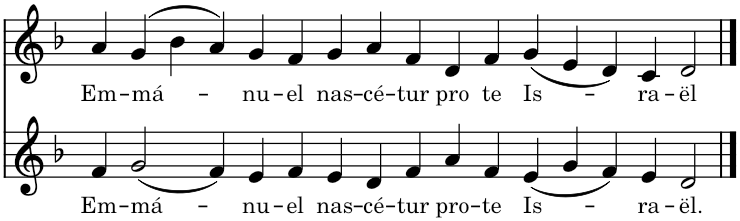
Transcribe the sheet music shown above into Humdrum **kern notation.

**kern	**text	**kern	**text
*part1	*part1	*part1	*part1
*staff2	*staff2	*staff1	*staff1
*I"Voix	*	*	*
!!LO:PB:g=z
*clefG2	*	*clefG2	*
*k[b-]	*	*k[b-]	*
=6	=6	=6	=6
!	!LO:LY:b	!	!LO:LY:b
4f/	Em-	4a/	Em-
!	!LO:LY:b	!	!LO:LY:b
2g/	-má-	(4g/	-má-
.	.	4b-\	.
4f/	.	4a/)	.
!	!LO:LY:b	!	!LO:LY:b
4e/	-nu-	4g/	-nu-
!	!LO:LY:b	!	!LO:LY:b
4f/	-el	4f/	-el
!	!LO:LY:b	!	!LO:LY:b
4e/	nas-	4g/	nas-
!	!LO:LY:b	!	!LO:LY:b
4d/	-cé-	4a/	-cé-
!	!LO:LY:b	!	!LO:LY:b
4f/	-tur	4f/	-tur
!	!LO:LY:b	!	!LO:LY:b
4a/	pro-	4d/	pro
!	!LO:LY:b	!	!LO:LY:b
4f/	-te	4f/	te
!	!LO:LY:b	!	!LO:LY:b
4e/	Is-	(4g/	Is-
4g/	.	4e/	.
4f/	.	4d/)	.
!	!LO:LY:b	!	!LO:LY:b
4e/	-ra-	4c/	-ra-
!	!LO:LY:b	!	!LO:LY:b
2d/	-ël.	2d/	-ël
==	==	==	==
*-	*-	*-	*-
